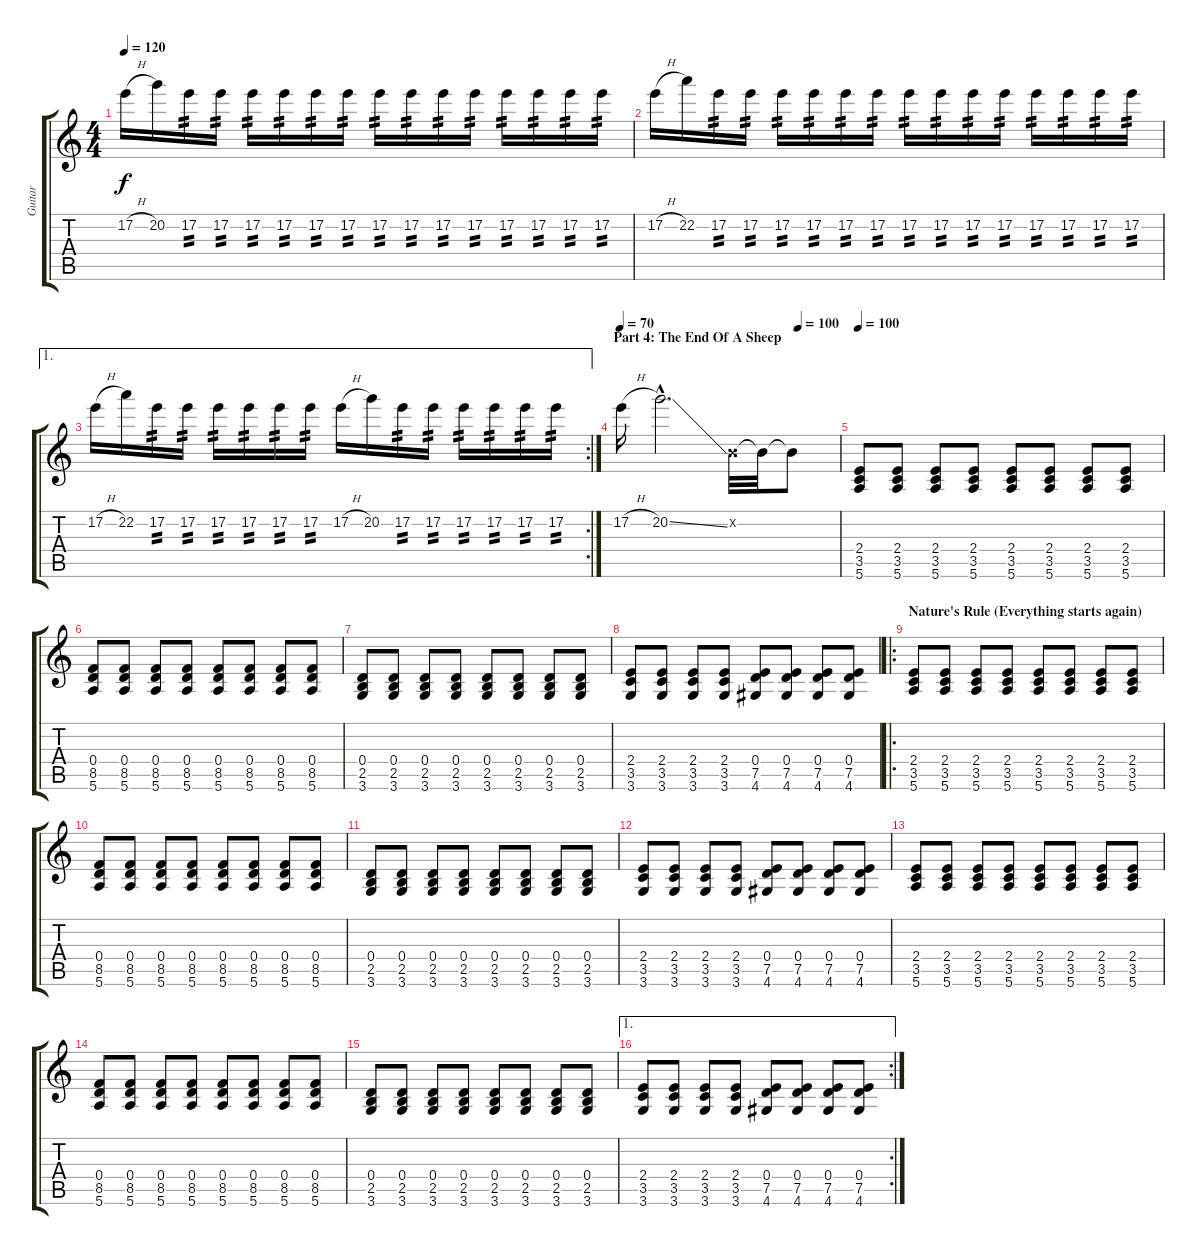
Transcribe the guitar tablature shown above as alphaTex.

\track ("Guitar" "Guitar") {instrument electricguitarclean}
\staff {score tabs}
\tuning (E4 B3 G3 D3 A2 E2) {hide}
\ts (4 4)
\tempo 120
\clef g2
\ks c
17.2{h}.16{dy f} 20.2.16 17.2.16{tp 2} 17.2.16{tp 2} 17.2.16{tp 2} 17.2.16{tp 2} 17.2.16{tp 2} 17.2.16{tp 2} 17.2.16{tp 2} 17.2.16{tp 2} 17.2.16{tp 2} 17.2.16{tp 2} 17.2.16{tp 2} 17.2.16{tp 2} 17.2.16{tp 2} 17.2.16{tp 2} |
17.2{h}.16 22.2.16 17.2.16{tp 2} 17.2.16{tp 2} 17.2.16{tp 2} 17.2.16{tp 2} 17.2.16{tp 2} 17.2.16{tp 2} 17.2.16{tp 2} 17.2.16{tp 2} 17.2.16{tp 2} 17.2.16{tp 2} 17.2.16{tp 2} 17.2.16{tp 2} 17.2.16{tp 2} 17.2.16{tp 2} |
\ae 1
\rc 2
17.2{h}.16 22.2.16 17.2.16{tp 2} 17.2.16{tp 2} 17.2.16{tp 2} 17.2.16{tp 2} 17.2.16{tp 2} 17.2.16{tp 2} 17.2{h}.16 20.2.16 17.2.16{tp 2} 17.2.16{tp 2} 17.2.16{tp 2} 17.2.16{tp 2} 17.2.16{tp 2} 17.2.16{tp 2} |
\section ("" "Part 4: The End Of A Sheep")
\tempo 70
\tempo (100 0.8125)
17.2{h}.16 20.2{ss hac}.2{d} 0.2{x}.32 0.2{t}.32 0.2{t}.8 |
\tempo 100
(2.4 3.5 5.6).8{instrument electricguitarclean} (2.4 3.5 5.6).8 (2.4 3.5 5.6).8 (2.4 3.5 5.6).8 (2.4 3.5 5.6).8 (2.4 3.5 5.6).8 (2.4 3.5 5.6).8 (2.4 3.5 5.6).8 |
(0.4 8.5 5.6).8 (0.4 8.5 5.6).8 (0.4 8.5 5.6).8 (0.4 8.5 5.6).8 (0.4 8.5 5.6).8 (0.4 8.5 5.6).8 (0.4 8.5 5.6).8 (0.4 8.5 5.6).8 |
(0.4 2.5 3.6).8 (0.4 2.5 3.6).8 (0.4 2.5 3.6).8 (0.4 2.5 3.6).8 (0.4 2.5 3.6).8 (0.4 2.5 3.6).8 (0.4 2.5 3.6).8 (0.4 2.5 3.6).8 |
(2.4 3.5 3.6).8 (2.4 3.5 3.6).8 (2.4 3.5 3.6).8 (2.4 3.5 3.6).8 (0.4 7.5 4.6).8 (0.4 7.5 4.6).8 (0.4 7.5 4.6).8 (0.4 7.5 4.6).8 |
\ro
\section ("" "Nature's Rule (Everything starts again)")
(2.4 3.5 5.6).8{instrument electricguitarclean} (2.4 3.5 5.6).8 (2.4 3.5 5.6).8 (2.4 3.5 5.6).8 (2.4 3.5 5.6).8 (2.4 3.5 5.6).8 (2.4 3.5 5.6).8 (2.4 3.5 5.6).8 |
(0.4 8.5 5.6).8 (0.4 8.5 5.6).8 (0.4 8.5 5.6).8 (0.4 8.5 5.6).8 (0.4 8.5 5.6).8 (0.4 8.5 5.6).8 (0.4 8.5 5.6).8 (0.4 8.5 5.6).8 |
(0.4 2.5 3.6).8 (0.4 2.5 3.6).8 (0.4 2.5 3.6).8 (0.4 2.5 3.6).8 (0.4 2.5 3.6).8 (0.4 2.5 3.6).8 (0.4 2.5 3.6).8 (0.4 2.5 3.6).8 |
(2.4 3.5 3.6).8 (2.4 3.5 3.6).8 (2.4 3.5 3.6).8 (2.4 3.5 3.6).8 (0.4 7.5 4.6).8 (0.4 7.5 4.6).8 (0.4 7.5 4.6).8 (0.4 7.5 4.6).8 |
(2.4 3.5 5.6).8{instrument electricguitarclean} (2.4 3.5 5.6).8 (2.4 3.5 5.6).8 (2.4 3.5 5.6).8 (2.4 3.5 5.6).8 (2.4 3.5 5.6).8 (2.4 3.5 5.6).8 (2.4 3.5 5.6).8 |
(0.4 8.5 5.6).8 (0.4 8.5 5.6).8 (0.4 8.5 5.6).8 (0.4 8.5 5.6).8 (0.4 8.5 5.6).8 (0.4 8.5 5.6).8 (0.4 8.5 5.6).8 (0.4 8.5 5.6).8 |
(0.4 2.5 3.6).8 (0.4 2.5 3.6).8 (0.4 2.5 3.6).8 (0.4 2.5 3.6).8 (0.4 2.5 3.6).8 (0.4 2.5 3.6).8 (0.4 2.5 3.6).8 (0.4 2.5 3.6).8 |
\ae 1
\rc 2
(2.4 3.5 3.6).8 (2.4 3.5 3.6).8 (2.4 3.5 3.6).8 (2.4 3.5 3.6).8 (0.4 7.5 4.6).8 (0.4 7.5 4.6).8 (0.4 7.5 4.6).8 (0.4 7.5 4.6).8
